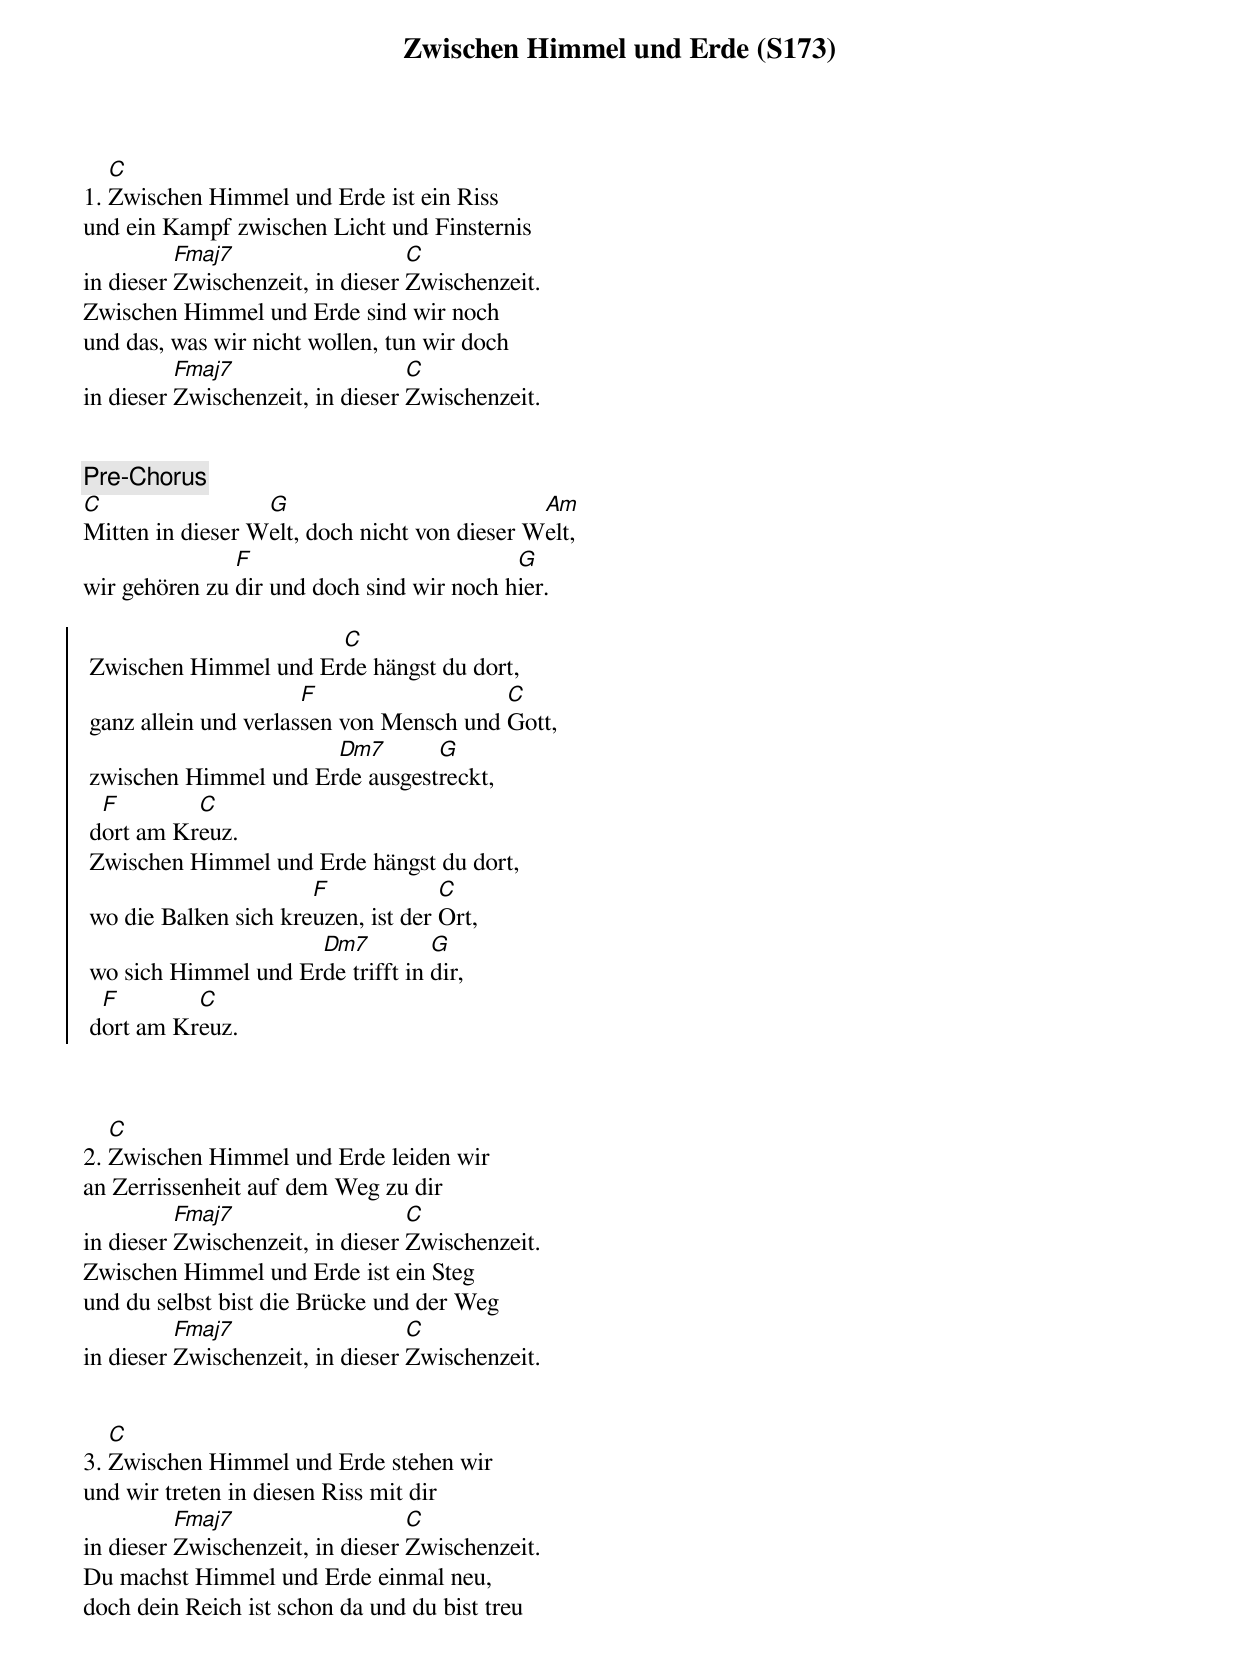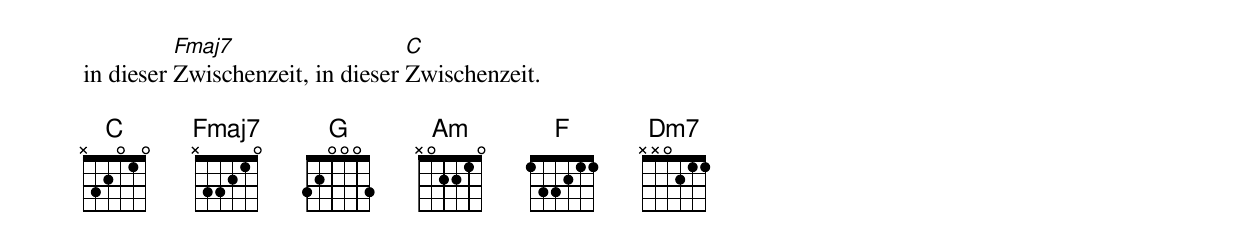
{title: Zwischen Himmel und Erde (S173)}
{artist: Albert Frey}

1. [C]Zwischen Himmel und Erde ist ein Riss
und ein Kampf zwischen Licht und Finsternis
in dieser [Fmaj7]Zwischenzeit, in dieser [C]Zwischenzeit.
Zwischen Himmel und Erde sind wir noch
und das, was wir nicht wollen, tun wir doch
in dieser [Fmaj7]Zwischenzeit, in dieser [C]Zwischenzeit.


{comment: Pre-Chorus}
[C]Mitten in dieser W[G]elt, doch nicht von dieser W[Am]elt,
wir gehören zu [F]dir und doch sind wir noch h[G]ier.

{soc}
 Zwischen Himmel und Er[C]de hängst du dort,
 ganz allein und verlas[F]sen von Mensch und [C]Gott,
 zwischen Himmel und Er[Dm7]de ausgest[G]reckt,
 d[F]ort am Kr[C]euz.
 Zwischen Himmel und Erde hängst du dort,
 wo die Balken sich kre[F]uzen, ist der [C]Ort,
 wo sich Himmel und Er[Dm7]de trifft in [G]dir,
 d[F]ort am Kr[C]euz.
 {eoc}



2. [C]Zwischen Himmel und Erde leiden wir
an Zerrissenheit auf dem Weg zu dir
in dieser [Fmaj7]Zwischenzeit, in dieser [C]Zwischenzeit.
Zwischen Himmel und Erde ist ein Steg
und du selbst bist die Brücke und der Weg
in dieser [Fmaj7]Zwischenzeit, in dieser [C]Zwischenzeit.


3. [C]Zwischen Himmel und Erde stehen wir
und wir treten in diesen Riss mit dir
in dieser [Fmaj7]Zwischenzeit, in dieser [C]Zwischenzeit.
Du machst Himmel und Erde einmal neu,
doch dein Reich ist schon da und du bist treu
in dieser [Fmaj7]Zwischenzeit, in dieser [C]Zwischenzeit.

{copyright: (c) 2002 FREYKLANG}
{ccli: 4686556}
